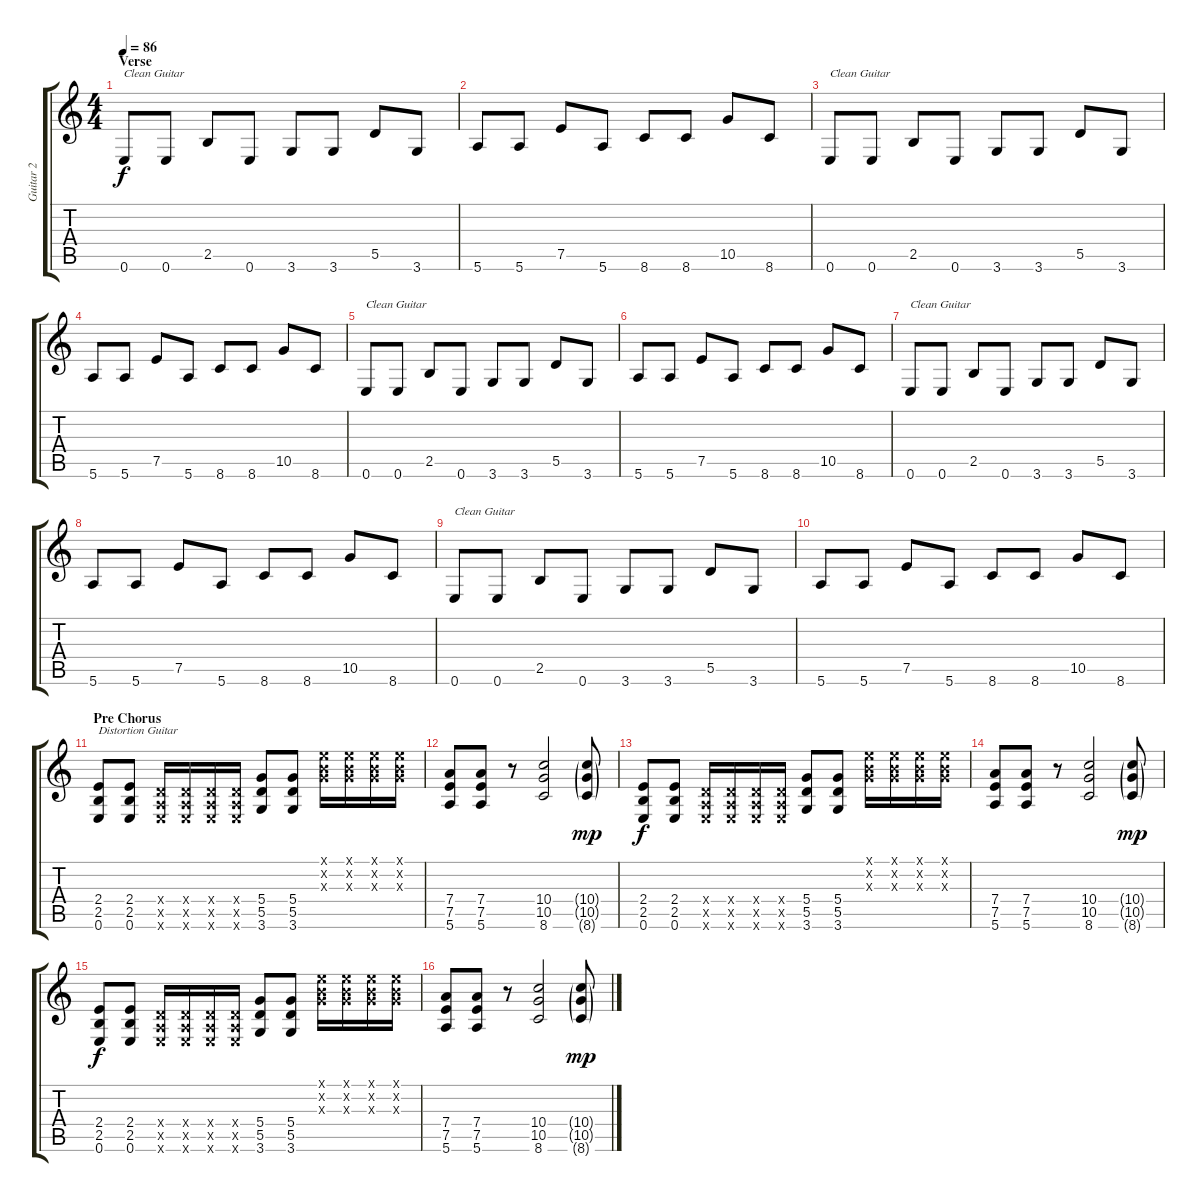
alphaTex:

\track ("Guitar 2" "Guitar 2") {instrument distortionguitar}
\staff {score tabs}
\tuning (E4 B3 G3 D3 A2 E2) {hide}
\ts (4 4)
\section ("" "Verse")
\tempo 86
\clef g2
\ks c
0.6.8{txt "Clean Guitar" dy f volume 16 instrument acousticguitarnylon} 0.6.8 2.5.8 0.6.8 3.6.8 3.6.8 5.5.8 3.6.8 |
5.6.8 5.6.8 7.5.8 5.6.8 8.6.8 8.6.8 10.5.8 8.6.8 |
0.6.8{txt "Clean Guitar" volume 16 instrument acousticguitarnylon} 0.6.8 2.5.8 0.6.8 3.6.8 3.6.8 5.5.8 3.6.8 |
5.6.8 5.6.8 7.5.8 5.6.8 8.6.8 8.6.8 10.5.8 8.6.8 |
0.6.8{txt "Clean Guitar" volume 16 instrument acousticguitarnylon} 0.6.8 2.5.8 0.6.8 3.6.8 3.6.8 5.5.8 3.6.8 |
5.6.8 5.6.8 7.5.8 5.6.8 8.6.8 8.6.8 10.5.8 8.6.8 |
0.6.8{txt "Clean Guitar" volume 16 instrument acousticguitarnylon} 0.6.8 2.5.8 0.6.8 3.6.8 3.6.8 5.5.8 3.6.8 |
5.6.8 5.6.8 7.5.8 5.6.8 8.6.8 8.6.8 10.5.8 8.6.8 |
0.6.8{txt "Clean Guitar" volume 16 instrument acousticguitarnylon} 0.6.8 2.5.8 0.6.8 3.6.8 3.6.8 5.5.8 3.6.8 |
5.6.8 5.6.8 7.5.8 5.6.8 8.6.8 8.6.8 10.5.8 8.6.8 |
\section ("" "Pre Chorus")
(2.4 2.5 0.6).8{txt "Distortion Guitar" instrument distortionguitar} (2.4 2.5 0.6).8 (0.4{x} 0.5{x} 0.6{x}).16 (0.4{x} 0.5{x} 0.6{x}).16 (0.4{x} 0.5{x} 0.6{x}).16 (0.4{x} 0.5{x} 0.6{x}).16 (5.4 5.5 3.6).8 (5.4 5.5 3.6).8 (0.1{x} 0.2{x} 0.3{x}).16 (0.1{x} 0.2{x} 0.3{x}).16 (0.1{x} 0.2{x} 0.3{x}).16 (0.1{x} 0.2{x} 0.3{x}).16 |
(7.4 7.5 5.6).8 (7.4 7.5 5.6).8 r.8 (10.4 10.5 8.6).2 (10.4{g} 10.5{g} 8.6{g}).8{dy mp} |
(2.4 2.5 0.6).8{dy f} (2.4 2.5 0.6).8 (0.4{x} 0.5{x} 0.6{x}).16 (0.4{x} 0.5{x} 0.6{x}).16 (0.4{x} 0.5{x} 0.6{x}).16 (0.4{x} 0.5{x} 0.6{x}).16 (5.4 5.5 3.6).8 (5.4 5.5 3.6).8 (0.1{x} 0.2{x} 0.3{x}).16 (0.1{x} 0.2{x} 0.3{x}).16 (0.1{x} 0.2{x} 0.3{x}).16 (0.1{x} 0.2{x} 0.3{x}).16 |
(7.4 7.5 5.6).8 (7.4 7.5 5.6).8 r.8 (10.4 10.5 8.6).2 (10.4{g} 10.5{g} 8.6{g}).8{dy mp} |
(2.4 2.5 0.6).8{dy f} (2.4 2.5 0.6).8 (0.4{x} 0.5{x} 0.6{x}).16 (0.4{x} 0.5{x} 0.6{x}).16 (0.4{x} 0.5{x} 0.6{x}).16 (0.4{x} 0.5{x} 0.6{x}).16 (5.4 5.5 3.6).8 (5.4 5.5 3.6).8 (0.1{x} 0.2{x} 0.3{x}).16 (0.1{x} 0.2{x} 0.3{x}).16 (0.1{x} 0.2{x} 0.3{x}).16 (0.1{x} 0.2{x} 0.3{x}).16 |
(7.4 7.5 5.6).8 (7.4 7.5 5.6).8 r.8 (10.4 10.5 8.6).2 (10.4{g} 10.5{g} 8.6{g}).8{dy mp}
